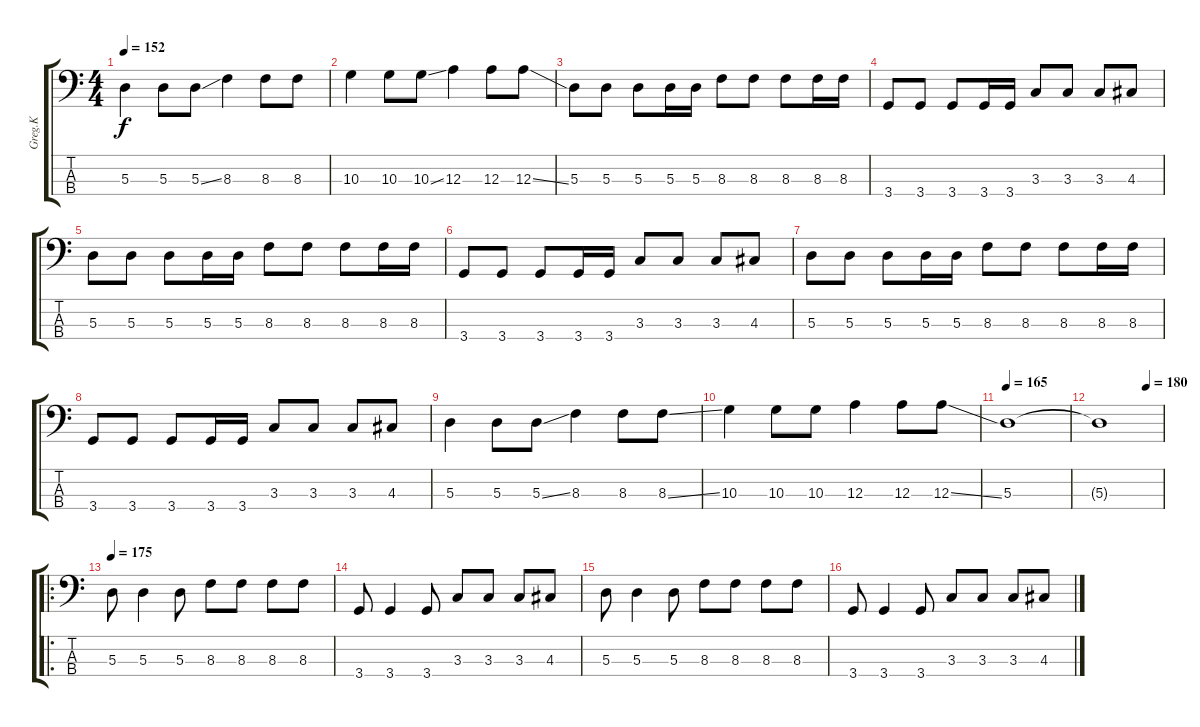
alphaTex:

\track ("Greg.K" "Greg.K") {instrument electricbassfinger}
\staff {score tabs}
\tuning (G2 D2 A1 E1) {hide}
\ts (4 4)
\tempo 152
\clef f4
\ks c
5.3.4{dy f} 5.3.8 5.3{ss}.8 8.3.4 8.3.8 8.3.8 |
10.3.4 10.3.8 10.3{ss}.8 12.3.4 12.3.8 12.3{ss}.8 |
5.3.8 5.3.8 5.3.8 5.3.16 5.3.16 8.3.8 8.3.8 8.3.8 8.3.16 8.3.16 |
3.4.8 3.4.8 3.4.8 3.4.16 3.4.16 3.3.8 3.3.8 3.3.8 4.3.8 |
5.3.8 5.3.8 5.3.8 5.3.16 5.3.16 8.3.8 8.3.8 8.3.8 8.3.16 8.3.16 |
3.4.8 3.4.8 3.4.8 3.4.16 3.4.16 3.3.8 3.3.8 3.3.8 4.3.8 |
5.3.8 5.3.8 5.3.8 5.3.16 5.3.16 8.3.8 8.3.8 8.3.8 8.3.16 8.3.16 |
3.4.8 3.4.8 3.4.8 3.4.16 3.4.16 3.3.8 3.3.8 3.3.8 4.3.8 |
5.3.4 5.3.8 5.3{ss}.8 8.3.4 8.3.8 8.3{ss}.8 |
10.3.4 10.3.8 10.3.8 12.3.4 12.3.8 12.3{ss}.8 |
\tempo 165
5.3.1 |
\tempo (180 0.75)
5.3{t}.1 |
\ro
\tempo 175
5.3.8 5.3.4 5.3.8 8.3.8 8.3.8 8.3.8 8.3.8 |
3.4.8 3.4.4 3.4.8 3.3.8 3.3.8 3.3.8 4.3.8 |
5.3.8 5.3.4 5.3.8 8.3.8 8.3.8 8.3.8 8.3.8 |
3.4.8 3.4.4 3.4.8 3.3.8 3.3.8 3.3.8 4.3.8
